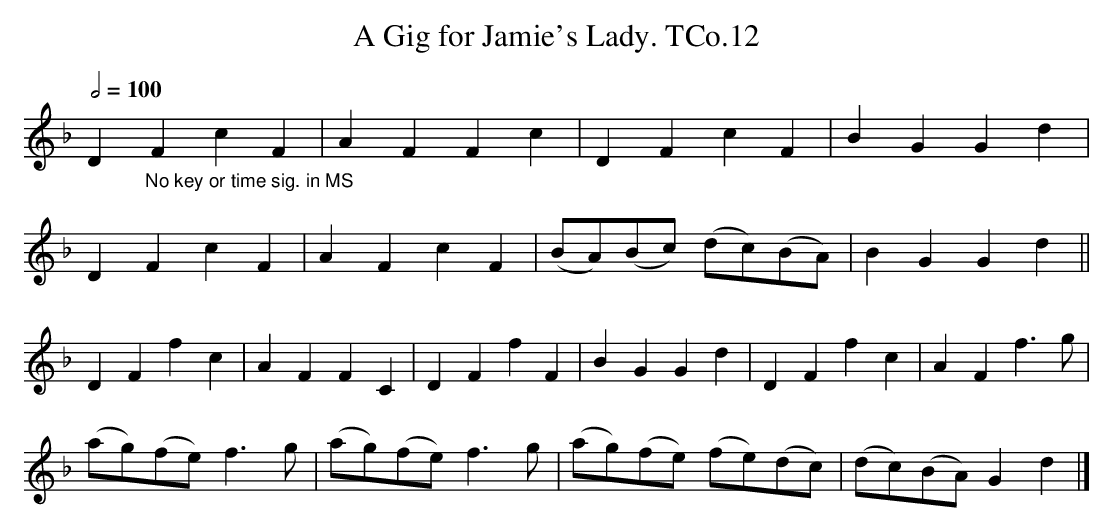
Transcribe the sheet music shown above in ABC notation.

X:1
T:Gig for Jamie's Lady. TCo.12, A
M:None
L:1/8
Q:1/2=100
K:Dm
D2 "_No key or time sig. in MS"F2 c2 F2 |A2 F2 F2 c2|D2 F2 c2 F2|B2 G2 G2 d2|
D2 F2 c2 F2|A2 F2 c2 F2|(BA)(Bc) (dc)(BA)|B2 G2 G2 d2||
D2 F2 f2 c2|A2 F2 F2 C2|D2 F2 f2 F2|B2 G2 G2 d2|D2 F2 f2 c2|A2 F2 f3 g|
(ag)(fe) f3 g|(ag)(fe) f3 g|(ag)(fe) (fe)(dc)|(dc)(BA) G2 d2|]
